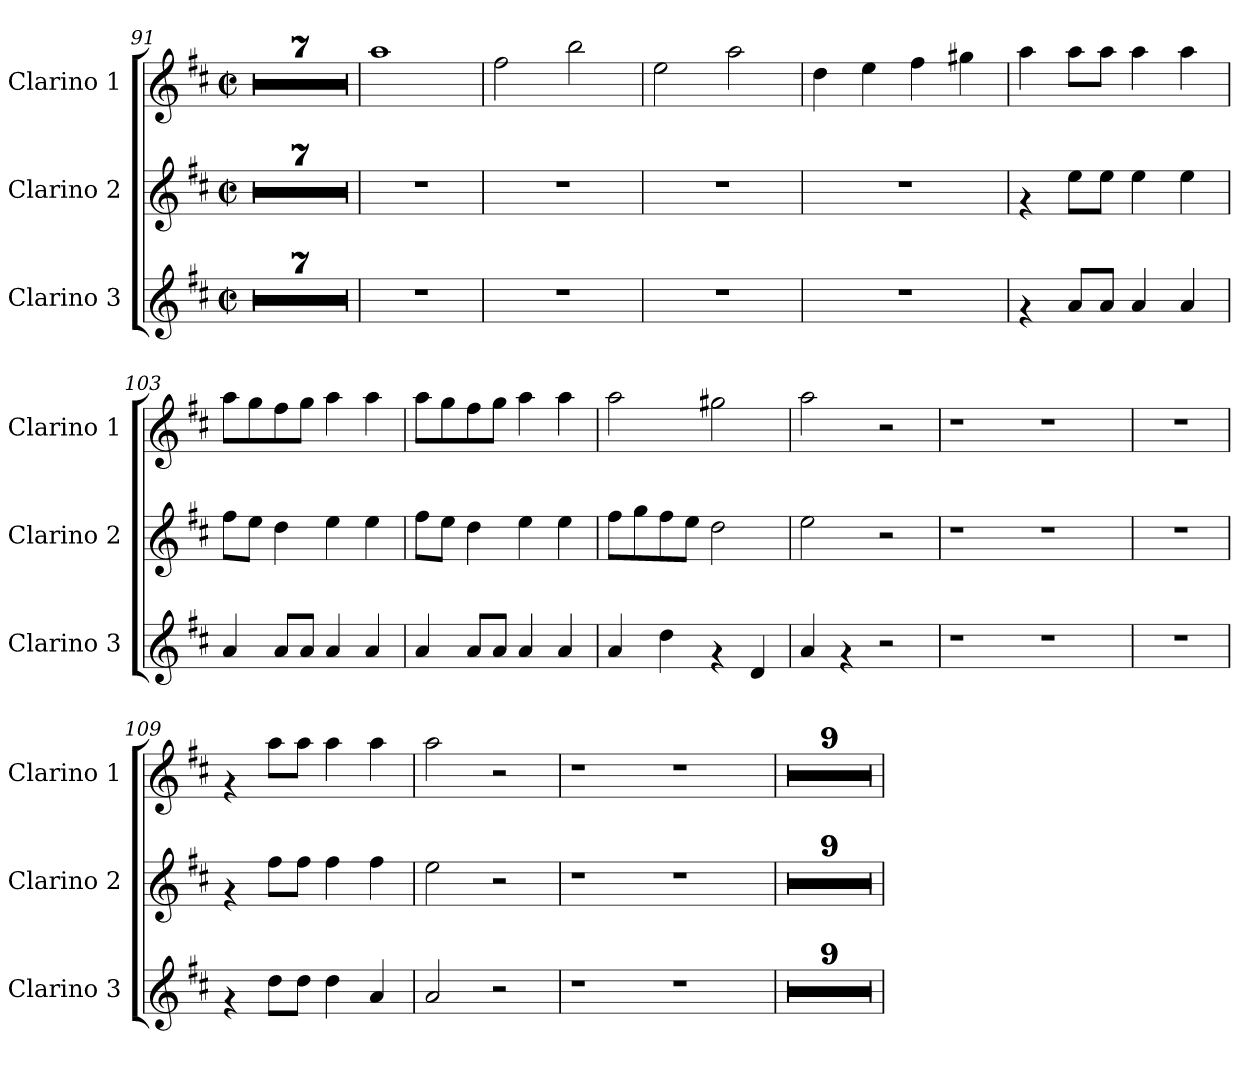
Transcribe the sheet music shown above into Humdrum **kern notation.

**kern	**kern	**kern
*part3	*part2	*part1
*staff3	*staff2	*staff1
*I"Clarino 3	*I"Clarino 2	*I"Clarino 1
*I'Clarino 3	*I'Clarino 2	*I'Clarino 1
*clefG2	*clefG2	*clefG2
*ITrd1c2	*ITrd1c2	*ITrd1c2
*k[]	*k[]	*k[]
*C:	*C:	*C:
*M2/2	*M2/2	*M2/2
*met(c|)	*met(c|)	*met(c|)
=91	=91	=91
1r	1r	1r
=92	=92	=92
1r	1r	1r
=93	=93	=93
1r	1r	1r
=94	=94	=94
1r	1r	1r
=95	=95	=95
1r	1r	1r
=96	=96	=96
1r	1r	1r
=97	=97	=97
1r	1r	1r
!!LO:LB:g=z
=98	=98	=98
1r	1r	1gg
=99	=99	=99
1r	1r	2ee\
.	.	2aa\
=100	=100	=100
1r	1r	2dd\
.	.	2gg\
=101	=101	=101
1r	1r	4cc\
.	.	4dd\
.	.	4ee\
.	.	4ff#X\
=102	=102	=102
4rf	4rf	4gg\
8g/L	8dd\L	8gg\L
8g/J	8dd\J	8gg\J
4g/	4dd\	4gg\
4g/	4dd\	4gg\
=103	=103	=103
4g/	8ee\L	8gg\L
.	8dd\J	8ff\
8g/L	4cc\	8ee\
8g/J	.	8ff\J
4g/	4dd\	4gg\
4g/	4dd\	4gg\
=104	=104	=104
4g/	8ee\L	8gg\L
.	8dd\J	8ff\
8g/L	4cc\	8ee\
8g/J	.	8ff\J
4g/	4dd\	4gg\
4g/	4dd\	4gg\
=105	=105	=105
4g/	8ee\L	2gg\
.	8ff\	.
4cc\	8ee\	.
.	8dd\J	.
4rf	2cc\	2ff#X\
4c/	.	.
!!LO:LB:g=z
=106	=106	=106
4g/	2dd\	2gg\
4rf	.	.
2r	2r	2r
=107	=107	=107
1r	1r	1r
1r	1r	1r
=108	=108	=108
1r	1r	1r
=109	=109	=109
4rf	4rf	4rf
8cc\L	8ee\L	8gg\L
8cc\J	8ee\J	8gg\J
4cc\	4ee\	4gg\
4g/	4ee\	4gg\
=110	=110	=110
2g/	2dd\	2gg\
2r	2r	2r
=111	=111	=111
1r	1r	1r
1r	1r	1r
=112	=112	=112
1r	1r	1r
=113	=113	=113
1r	1r	1r
=114	=114	=114
1r	1r	1r
=115	=115	=115
1r	1r	1r
=116	=116	=116
1r	1r	1r
=117	=117	=117
1r	1r	1r
=118	=118	=118
1r	1r	1r
=119	=119	=119
1r	1r	1r
=120	=120	=120
1r	1r	1r
=	=	=
*-	*-	*-
